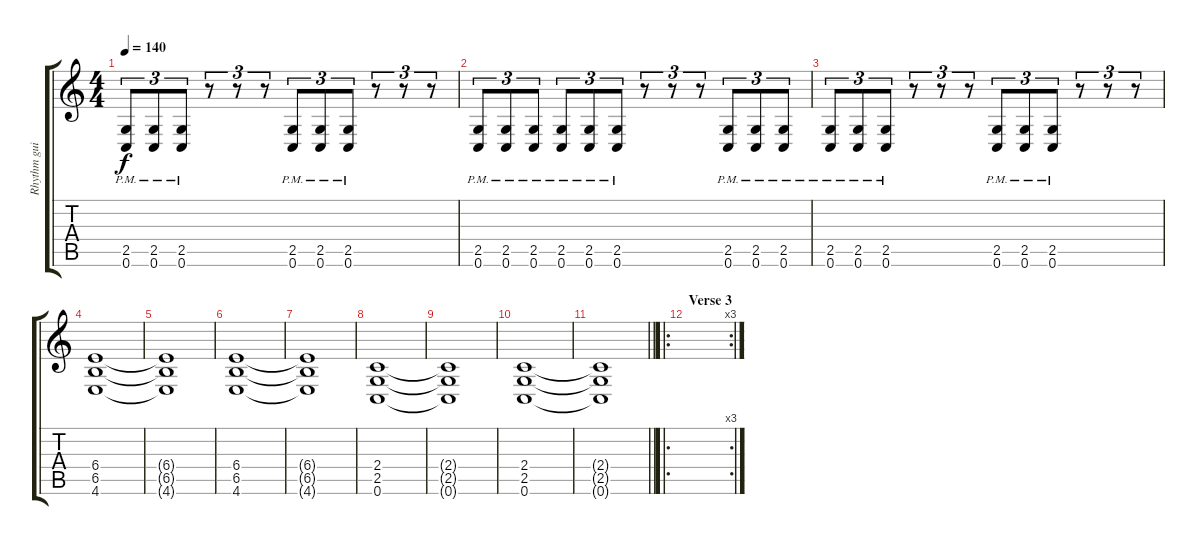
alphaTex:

\track ("Rhythm guitar 1" "Rhythm gui") {instrument distortionguitar}
\staff {score tabs}
\tuning (C4 G3 Eb3 Bb2 F2 C2) {hide}
\ts (4 4)
\tempo 140
\clef g2
\ks c
(2.5{pm} 0.6{pm}).8{tu (3 2) dy f} (2.5{pm} 0.6{pm}).8{tu (3 2)} (2.5{pm} 0.6{pm}).8{tu (3 2)} r.8{tu (3 2)} r.8{tu (3 2)} r.8{tu (3 2)} (2.5{pm} 0.6{pm}).8{tu (3 2)} (2.5{pm} 0.6{pm}).8{tu (3 2)} (2.5{pm} 0.6{pm}).8{tu (3 2)} r.8{tu (3 2)} r.8{tu (3 2)} r.8{tu (3 2)} |
(2.5{pm} 0.6{pm}).8{tu (3 2)} (2.5{pm} 0.6{pm}).8{tu (3 2)} (2.5{pm} 0.6{pm}).8{tu (3 2)} (2.5{pm} 0.6{pm}).8{tu (3 2)} (2.5{pm} 0.6{pm}).8{tu (3 2)} (2.5{pm} 0.6{pm}).8{tu (3 2)} r.8{tu (3 2)} r.8{tu (3 2)} r.8{tu (3 2)} (2.5{pm} 0.6{pm}).8{tu (3 2)} (2.5{pm} 0.6{pm}).8{tu (3 2)} (2.5{pm} 0.6{pm}).8{tu (3 2)} |
(2.5{pm} 0.6{pm}).8{tu (3 2)} (2.5{pm} 0.6{pm}).8{tu (3 2)} (2.5{pm} 0.6{pm}).8{tu (3 2)} r.8{tu (3 2)} r.8{tu (3 2)} r.8{tu (3 2)} (2.5{pm} 0.6{pm}).8{tu (3 2)} (2.5{pm} 0.6{pm}).8{tu (3 2)} (2.5{pm} 0.6{pm}).8{tu (3 2)} r.8{tu (3 2)} r.8{tu (3 2)} r.8{tu (3 2)} |
(6.4 6.5 4.6).1 |
(6.4{t} 6.5{t} 4.6{t}).1 |
(6.4 6.5 4.6).1 |
(6.4{t} 6.5{t} 4.6{t}).1 |
(2.4 2.5 0.6).1 |
(2.4{t} 2.5{t} 0.6{t}).1 |
(2.4 2.5 0.6).1 |
\barLineRight lightlight
(2.4{t} 2.5{t} 0.6{t}).1 |
\ro
\rc 3
\section ("" "Verse 3")
